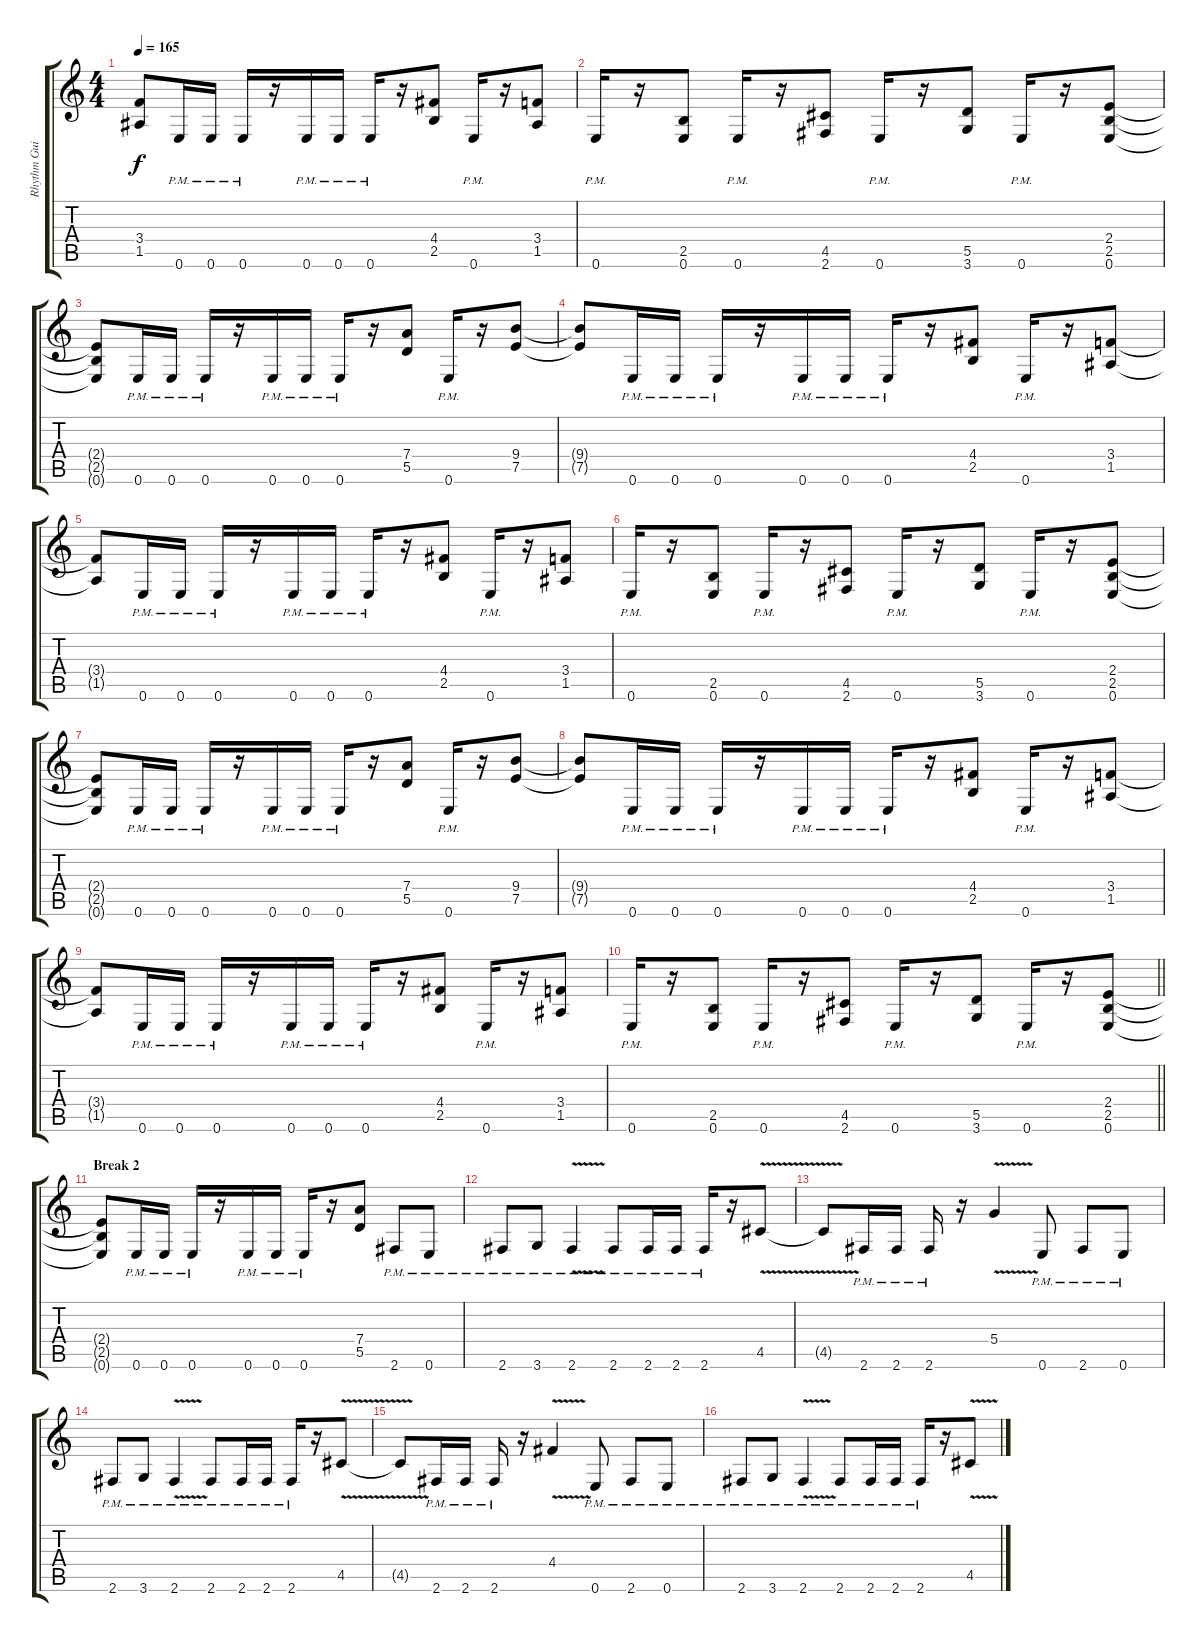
\track ("Rhythm Guitar 1 [Dave Mustaine]" "Rhythm Gui") {instrument distortionguitar}
\staff {score tabs}
\tuning (E4 B3 G3 D3 A2 E2) {hide}
\ts (4 4)
\tempo 165
\clef g2
\ks c
(3.4{t} 1.5{t}).8{dy f} 0.6{pm}.16 0.6{pm}.16 0.6{pm}.16 r.16 0.6{pm}.16 0.6{pm}.16 0.6{pm}.16 r.16 (4.4 2.5).8 0.6{pm}.16 r.16 (3.4 1.5).8 |
0.6{pm}.16 r.16 (2.5 0.6).8 0.6{pm}.16 r.16 (4.5 2.6).8 0.6{pm}.16 r.16 (5.5 3.6).8 0.6{pm}.16 r.16 (2.4 2.5 0.6).8 |
(2.4{t} 2.5{t} 0.6{t}).8 0.6{pm}.16 0.6{pm}.16 0.6{pm}.16 r.16 0.6{pm}.16 0.6{pm}.16 0.6{pm}.16 r.16 (7.4 5.5).8 0.6{pm}.16 r.16 (9.4 7.5).8 |
(9.4{t} 7.5{t}).8 0.6{pm}.16 0.6{pm}.16 0.6{pm}.16 r.16 0.6{pm}.16 0.6{pm}.16 0.6{pm}.16 r.16 (4.4 2.5).8 0.6{pm}.16 r.16 (3.4 1.5).8 |
(3.4{t} 1.5{t}).8 0.6{pm}.16 0.6{pm}.16 0.6{pm}.16 r.16 0.6{pm}.16 0.6{pm}.16 0.6{pm}.16 r.16 (4.4 2.5).8 0.6{pm}.16 r.16 (3.4 1.5).8 |
0.6{pm}.16 r.16 (2.5 0.6).8 0.6{pm}.16 r.16 (4.5 2.6).8 0.6{pm}.16 r.16 (5.5 3.6).8 0.6{pm}.16 r.16 (2.4 2.5 0.6).8 |
(2.4{t} 2.5{t} 0.6{t}).8 0.6{pm}.16 0.6{pm}.16 0.6{pm}.16 r.16 0.6{pm}.16 0.6{pm}.16 0.6{pm}.16 r.16 (7.4 5.5).8 0.6{pm}.16 r.16 (9.4 7.5).8 |
(9.4{t} 7.5{t}).8 0.6{pm}.16 0.6{pm}.16 0.6{pm}.16 r.16 0.6{pm}.16 0.6{pm}.16 0.6{pm}.16 r.16 (4.4 2.5).8 0.6{pm}.16 r.16 (3.4 1.5).8 |
(3.4{t} 1.5{t}).8 0.6{pm}.16 0.6{pm}.16 0.6{pm}.16 r.16 0.6{pm}.16 0.6{pm}.16 0.6{pm}.16 r.16 (4.4 2.5).8 0.6{pm}.16 r.16 (3.4 1.5).8 |
\barLineRight lightlight
0.6{pm}.16 r.16 (2.5 0.6).8 0.6{pm}.16 r.16 (4.5 2.6).8 0.6{pm}.16 r.16 (5.5 3.6).8 0.6{pm}.16 r.16 (2.4 2.5 0.6).8 |
\section ("" "Break 2")
(2.4{t} 2.5{t} 0.6{t}).8 0.6{pm}.16 0.6{pm}.16 0.6{pm}.16 r.16 0.6{pm}.16 0.6{pm}.16 0.6{pm}.16 r.16 (7.4 5.5).8 2.6{pm}.8 0.6{pm}.8 |
2.6{pm}.8 3.6{pm}.8 2.6{v pm}.4 2.6{pm}.8 2.6{pm}.16 2.6{pm}.16 2.6{pm}.16 r.16 4.5{v}.8 |
4.5{t}.8 2.6{pm}.16 2.6{pm}.16 2.6{pm}.16 r.16 5.4{v}.4 0.6{pm}.8 2.6{pm}.8 0.6{pm}.8 |
2.6{pm}.8 3.6{pm}.8 2.6{v pm}.4 2.6{pm}.8 2.6{pm}.16 2.6{pm}.16 2.6{pm}.16 r.16 4.5{v}.8 |
4.5{t}.8 2.6{pm}.16 2.6{pm}.16 2.6{pm}.16 r.16 4.4{v}.4 0.6{pm}.8 2.6{pm}.8 0.6{pm}.8 |
2.6{pm}.8 3.6{pm}.8 2.6{v pm}.4 2.6{pm}.8 2.6{pm}.16 2.6{pm}.16 2.6{pm}.16 r.16 4.5{v}.8
